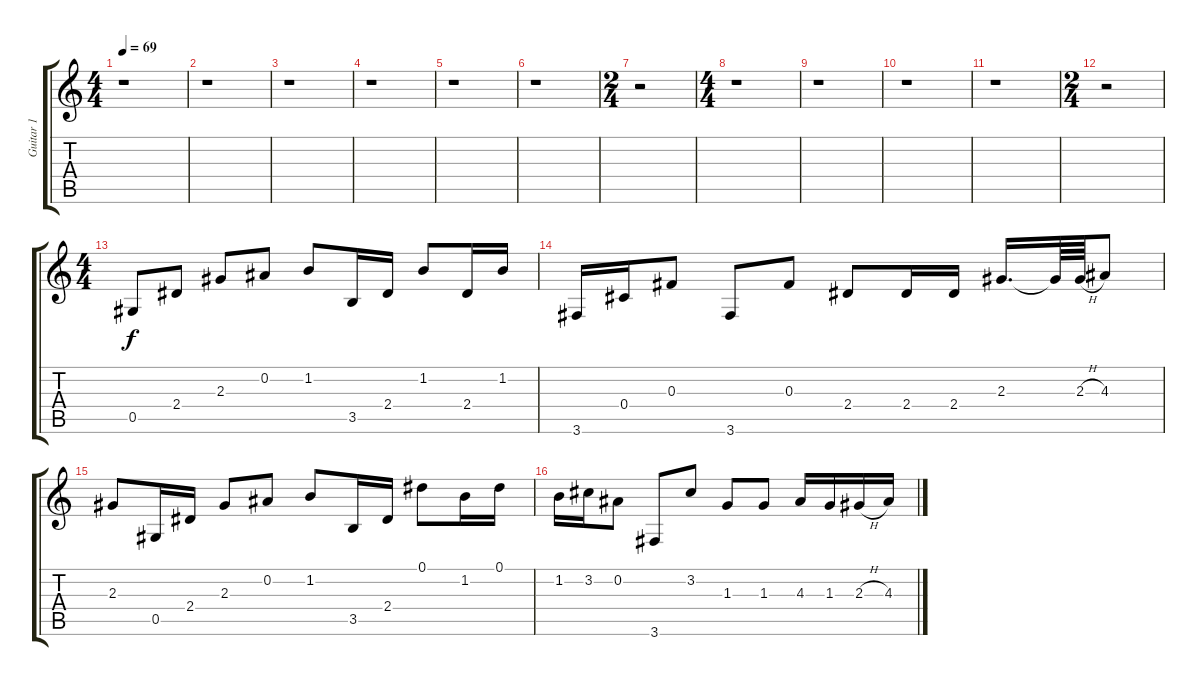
\track ("Guitar 1" "Guitar 1") {instrument acousticguitarsteel}
\staff {score tabs}
\tuning (Eb4 Bb3 Gb3 Db3 Ab2 Eb2) {hide}
\ts (4 4)
\tempo 69
\clef g2
\ks c
r.1{dy f} |
r.1 |
r.1 |
r.1 |
r.1 |
r.1 |
\ts (2 4)
r.2 |
\ts (4 4)
r.1 |
r.1 |
r.1 |
r.1 |
\ts (2 4)
r.2 |
\ts (4 4)
0.5.8 2.4.8 2.3.8 0.2.8 1.2.8 3.5.16 2.4.16 1.2.8 2.4.16 1.2.16 |
3.6.16 0.4.16 0.3.8 3.6.8 0.3.8 2.4.8 2.4.16 2.4.16 2.3.16{d} 2.3{t}.64 2.3{h}.64 4.3.8 |
2.3.8 0.5.16 2.4.16 2.3.8 0.2.8 1.2.8 3.5.16 2.4.16 0.1.8 1.2.16 0.1.16 |
1.2.16 3.2.16 0.2.8 3.6.8 3.2.8 1.3.8 1.3.8 4.3.16 1.3.16 2.3{h}.16 4.3.16
